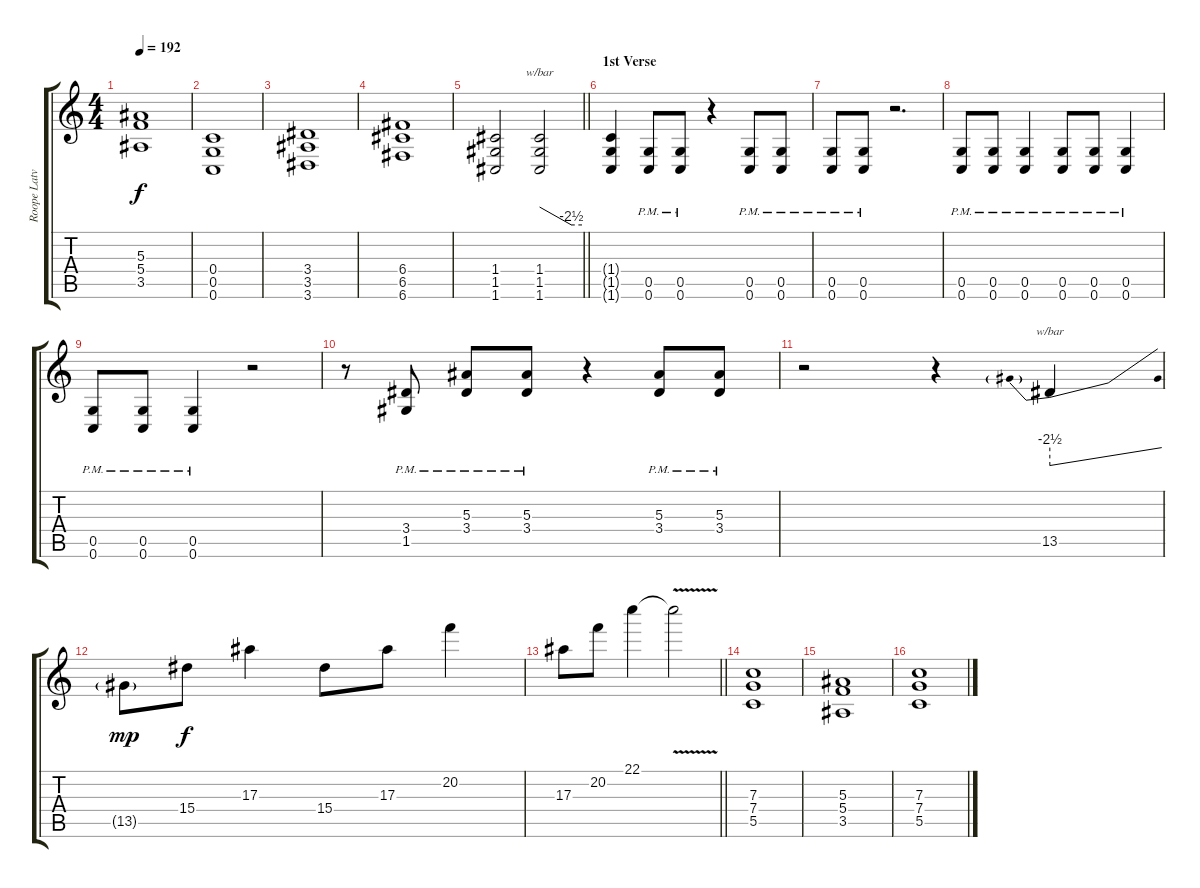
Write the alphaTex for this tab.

\track ("Roope Latvala" "Roope Latv") {instrument distortionguitar}
\staff {score tabs}
\tuning (D4 A3 F3 C3 G2 C2) {hide}
\ts (4 4)
\tempo 192
\clef g2
\ks c
(5.3 5.4 3.5).1{dy f} |
(0.4 0.5 0.6).1 |
(3.4 3.5 3.6).1 |
(6.4 6.5 6.6).1 |
\barLineRight lightlight
(1.4 1.5 1.6).2 (1.4 1.5 1.6).2{tbe (custom default 0 0 45 -10 60 -10)} |
\section ("" "1st Verse")
(1.4{t} 1.5{t} 1.6{t}).4 (0.5{pm} 0.6{pm}).8 (0.5{pm} 0.6{pm}).8 r.4 (0.5{pm} 0.6{pm}).8 (0.5{pm} 0.6{pm}).8 |
(0.5{pm} 0.6{pm}).8 (0.5{pm} 0.6{pm}).8 r.2{d} |
(0.5{pm} 0.6{pm}).8 (0.5{pm} 0.6{pm}).8 (0.5{pm} 0.6{pm}).4 (0.5{pm} 0.6{pm}).8 (0.5{pm} 0.6{pm}).8 (0.5{pm} 0.6{pm}).4 |
(0.5{pm} 0.6{pm}).8 (0.5{pm} 0.6{pm}).8 (0.5{pm} 0.6{pm}).4 r.2 |
r.8 (3.4{pm} 1.5{pm}).8 (5.3{pm} 3.4{pm}).8 (5.3{pm} 3.4{pm}).8 r.4 (5.3{pm} 3.4{pm}).8 (5.3{pm} 3.4{pm}).8 |
r.2 r.4 13.5.4{tbe (predivedive default 0 -10 60 0)} |
13.5{g}.8{dy mp} 15.4.8{dy f} 17.3.4 15.4.8 17.3.8 20.2.4 |
\barLineRight lightlight
17.3.8 20.2.8 22.1.4 22.1{v t}.2 |
(7.3 7.4 5.5).1 |
(5.3 5.4 3.5).1 |
(7.3 7.4 5.5).1
